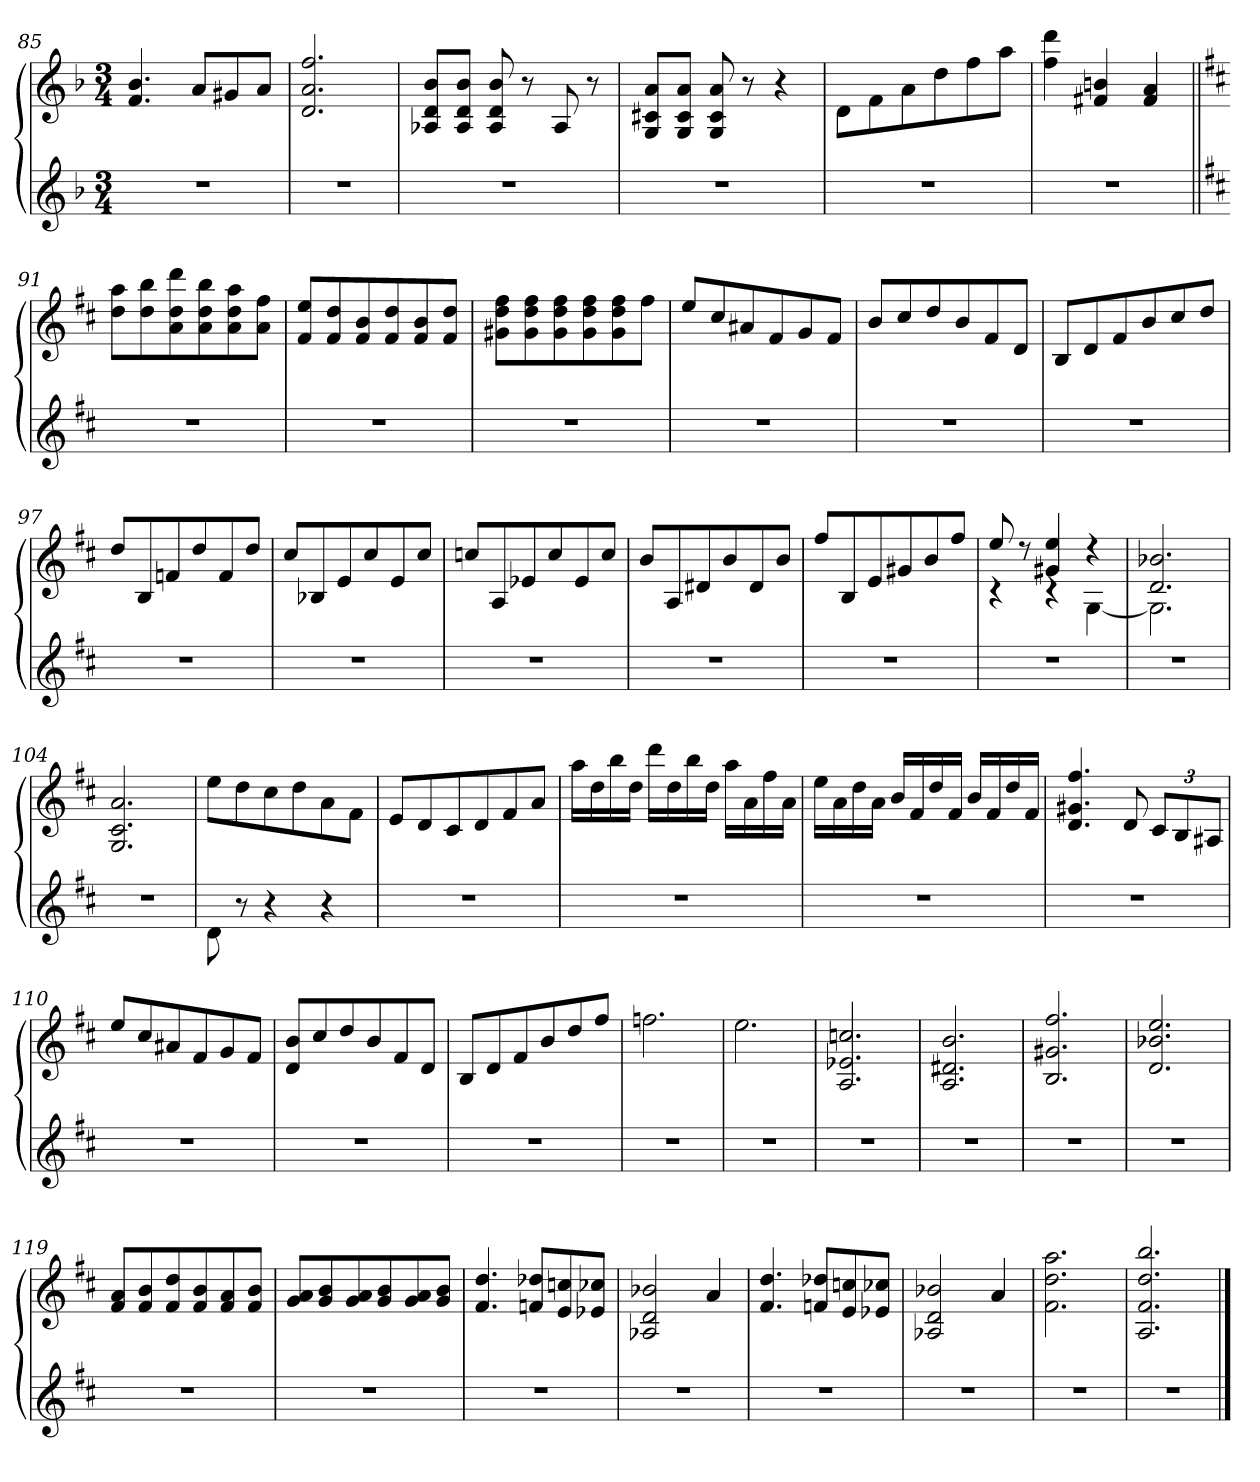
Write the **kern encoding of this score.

**kern	**kern
*part2	*part1
*staff2	*staff1
*clefG2	*clefG2
*ITrd-7c-12	*
*k[b-]	*k[b-]
*F:	*F:
*M3/4	*M3/4
=85	=85
2.r	4.f/ 4.b-/
.	8a/L
.	8g#X/
.	8a/J
!!LO:LB:g=z
=86	=86
2.r	2.d/ 2.a/ 2.ff/
=87	=87
2.r	8A-X/ 8d/ 8b-/L
.	8A-/ 8d/ 8b-/J
.	8A-/ 8d/ 8b-/
.	8r
.	8A-/
.	8r
=88	=88
2.r	8G/ 8c#X/ 8a/L
.	8G/ 8c#/ 8a/J
.	8G/ 8c#/ 8a/
.	8r
.	4r
=89	=89
2.r	8d\L
.	8f\
.	8a\
.	8dd\
.	8ff\
.	8aa\J
=90	=90
2.r	4ff\ 4ddd\
.	4f#X/ 4bn/
.	4f#/ 4a/
!!LO:LB:g=z
=91||	=91||
*k[f#c#]	*k[f#c#]
*D:	*D:
2.r	8dd\ 8aa\L
.	8dd\ 8bb\
.	8a\ 8dd\ 8ddd\
.	8a\ 8dd\ 8bb\
.	8a\ 8dd\ 8aa\
.	8a\ 8ff#\J
=92	=92
2.r	8f#/ 8ee/L
.	8f#/ 8dd/
.	8f#/ 8b/
.	8f#/ 8dd/
.	8f#/ 8b/
.	8f#/ 8dd/J
=93	=93
2.r	8g#X\ 8dd\ 8ff#\L
.	8g#\ 8dd\ 8ff#\
.	8g#\ 8dd\ 8ff#\
.	8g#\ 8dd\ 8ff#\
.	8g#\ 8dd\ 8ff#\
.	8ff#\J
=94	=94
2.r	8ee/L
.	8cc#/
.	8a#X/
.	8f#/
.	8g/
.	8f#/J
=95	=95
2.r	8b/L
.	8cc#/
.	8dd/
.	8b/
.	8f#/
.	8d/J
!!LO:LB:g=z
=96	=96
2.r	8B/L
.	8d/
.	8f#/
.	8b/
.	8cc#/
.	8dd/J
=97	=97
2.r	8dd/L
.	8B/
.	8fn/
.	8dd/
.	8f/
.	8dd/J
=98	=98
2.r	8cc#/L
.	8B-X/
.	8e/
.	8cc#/
.	8e/
.	8cc#/J
=99	=99
2.r	8ccn/L
.	8A/
.	8e-X/
.	8cc/
.	8e-/
.	8cc/J
=100	=100
2.r	8b/L
.	8A/
.	8d#X/
.	8b/
.	8d#/
.	8b/J
!!LO:LB:g=z
=101	=101
2.r	8ff#/L
.	8B/
.	8e/
.	8g#X/
.	8b/
.	8ff#/J
=102	=102
*	*^
2.r	8ee/	4rc
.	8rdd	.
.	4g#X/ 4ee/	4rc
.	4rdd	[<4G\
=103	=103	=103
2.r	2.d/ 2.b-X/	2.G\]
*	*v	*v
=104	=104
2.r	2.G/ 2.c#/ 2.a/
=105	=105
8dd\	8ee\L
8r	8dd\
4r	8cc#\
.	8dd\
4r	8a\
.	8f#\J
!!LO:LB:g=z
=106	=106
2.r	8e/L
.	8d/
.	8c#/
.	8d/
.	8f#/
.	8a/J
=107	=107
2.r	16aa\LL
.	16dd\
.	16bb\
.	16dd\JJ
.	16ddd\LL
.	16dd\
.	16bb\
.	16dd\JJ
.	16aa\LL
.	16a\
.	16ff#\
.	16a\JJ
=108	=108
2.r	16ee\LL
.	16a\
.	16dd\
.	16a\JJ
.	16b/LL
.	16f#/
.	16dd/
.	16f#/JJ
.	16b/LL
.	16f#/
.	16dd/
.	16f#/JJ
=109	=109
2.r	4.d/ 4.g#X/ 4.ff#/
.	8d/
.	12c#/L
.	12B/
.	12A#X/J
!!LO:LB:g=z
=110	=110
2.r	8ee/L
.	8cc#/
.	8a#X/
.	8f#/
.	8g/
.	8f#/J
=111	=111
2.r	8d/ 8b/L
.	8cc#/
.	8dd/
.	8b/
.	8f#/
.	8d/J
=112	=112
2.r	8B/L
.	8d/
.	8f#/
.	8b/
.	8dd/
.	8ff#/J
=113	=113
2.r	2.ffn\
=114	=114
2.r	2.ee\
!!LO:LB:g=z
=115	=115
2.r	2.A/ 2.e-X/ 2.ccn/
=116	=116
2.r	2.A/ 2.d#X/ 2.b/
=117	=117
2.r	2.B/ 2.g#X/ 2.ff#/
=118	=118
2.r	2.d/ 2.b-X/ 2.ee/
=119	=119
2.r	8f#/ 8a/L
.	8f#/ 8b/
.	8f#/ 8dd/
.	8f#/ 8b/
.	8f#/ 8a/
.	8f#/ 8b/J
=120	=120
2.r	8g/ 8a/L
.	8g/ 8b/
.	8g/ 8a/
.	8g/ 8b/
.	8g/ 8a/
.	8g/ 8b/J
!!LO:LB:g=z
=121	=121
2.r	4.f#/ 4.dd/
.	8fn/ 8dd-X/L
.	8e/ 8ccn/
.	8e-X/ 8cc-X/J
=122	=122
2.r	2A-X/ 2d/ 2b-X/
.	4a/
=123	=123
2.r	4.f#/ 4.dd/
.	8fn/ 8dd-X/L
.	8e/ 8ccn/
.	8e-X/ 8cc-X/J
=124	=124
2.r	2A-X/ 2d/ 2b-X/
.	4a/
=125	=125
2.r	2.f#\ 2.dd\ 2.aa\
=126	=126
2.r	2.A/ 2.f#/ 2.dd/ 2.bb/
==	==
*-	*-
